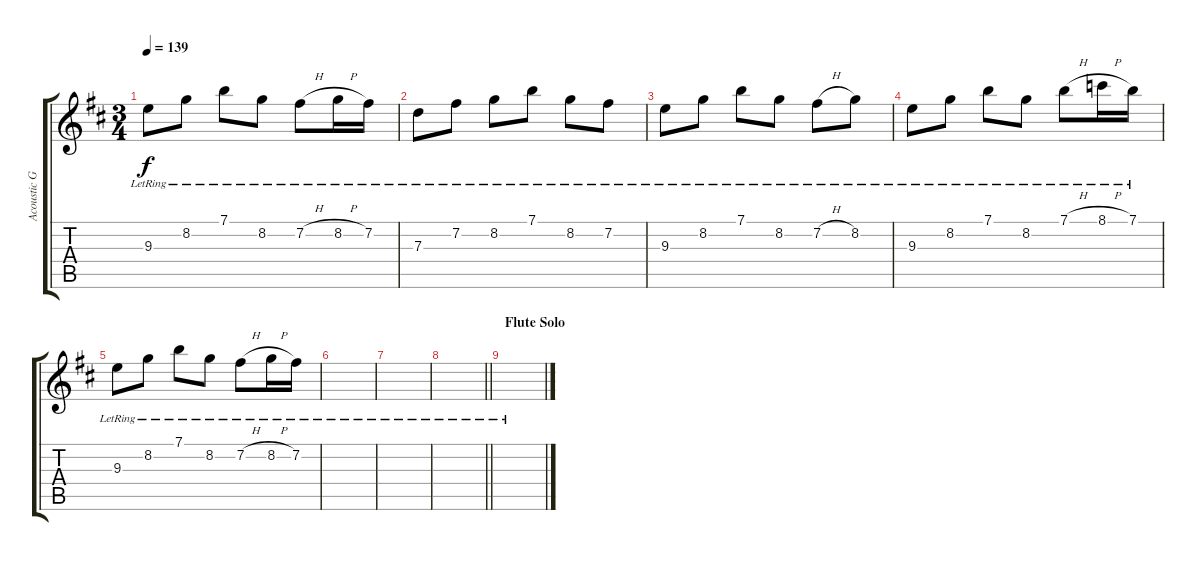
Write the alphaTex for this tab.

\track ("Acoustic Guitar 2" "Acoustic G") {instrument acousticguitarsteel}
\staff {score tabs}
\tuning (E4 B3 G3 D3 A2 E2) {hide}
\ts (3 4)
\tempo 139
\clef g2
\ks d
9.3{lr}.8{dy f} 8.2{lr}.8 7.1{lr}.8 8.2{lr}.8 7.2{h lr}.8 8.2{h lr}.16 7.2{lr}.16 |
7.3{lr}.8 7.2{lr}.8 8.2{lr}.8 7.1{lr}.8 8.2{lr}.8 7.2{lr}.8 |
9.3{lr}.8 8.2{lr}.8 7.1{lr}.8 8.2{lr}.8 7.2{h lr}.8 8.2{lr}.8 |
9.3{lr}.8 8.2{lr}.8 7.1{lr}.8 8.2{lr}.8 7.1{h lr}.8 8.1{h lr}.16 7.1{lr}.16 |
9.3{lr}.8 8.2{lr}.8 7.1{lr}.8 8.2{lr}.8 7.2{h lr}.8 8.2{h lr}.16 7.2{lr}.16 |
|
|
\barLineRight lightlight
|
\section ("" "Flute Solo")
